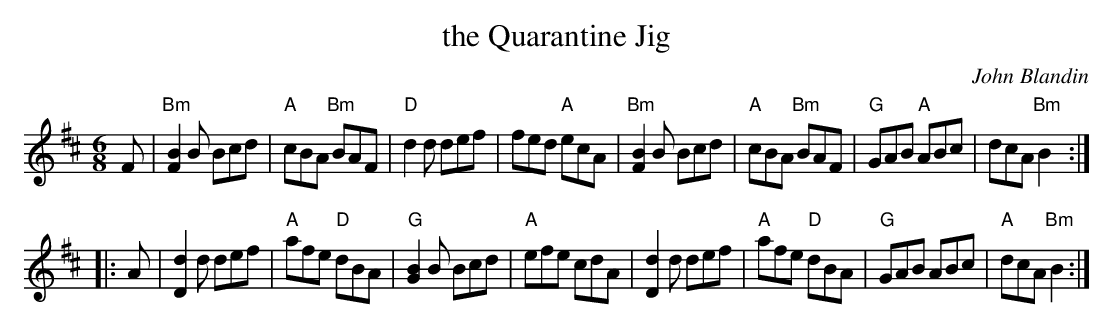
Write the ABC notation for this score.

X:1
T: the Quarantine Jig
C: John Blandin
M: 6/8
L: 1/8
K: Bm
F |\
"Bm"[B2F2]B Bcd | "A"cBA "Bm"BAF | "D"d2d def | fed "A"ecA |\
"Bm"[B2F2]B Bcd | "A"cBA "Bm"BAF | "G"GAB "A"ABc | dcA "Bm"B2 :|
|: A |\
[d2D2]d def | "A"afe "D"dBA | "G"[B2G2]B Bcd | "A"efe cdA |\
[d2D2]d def | "A"afe "D"dBA | "G"GAB ABc | "A"dcA "Bm"B2 :|
